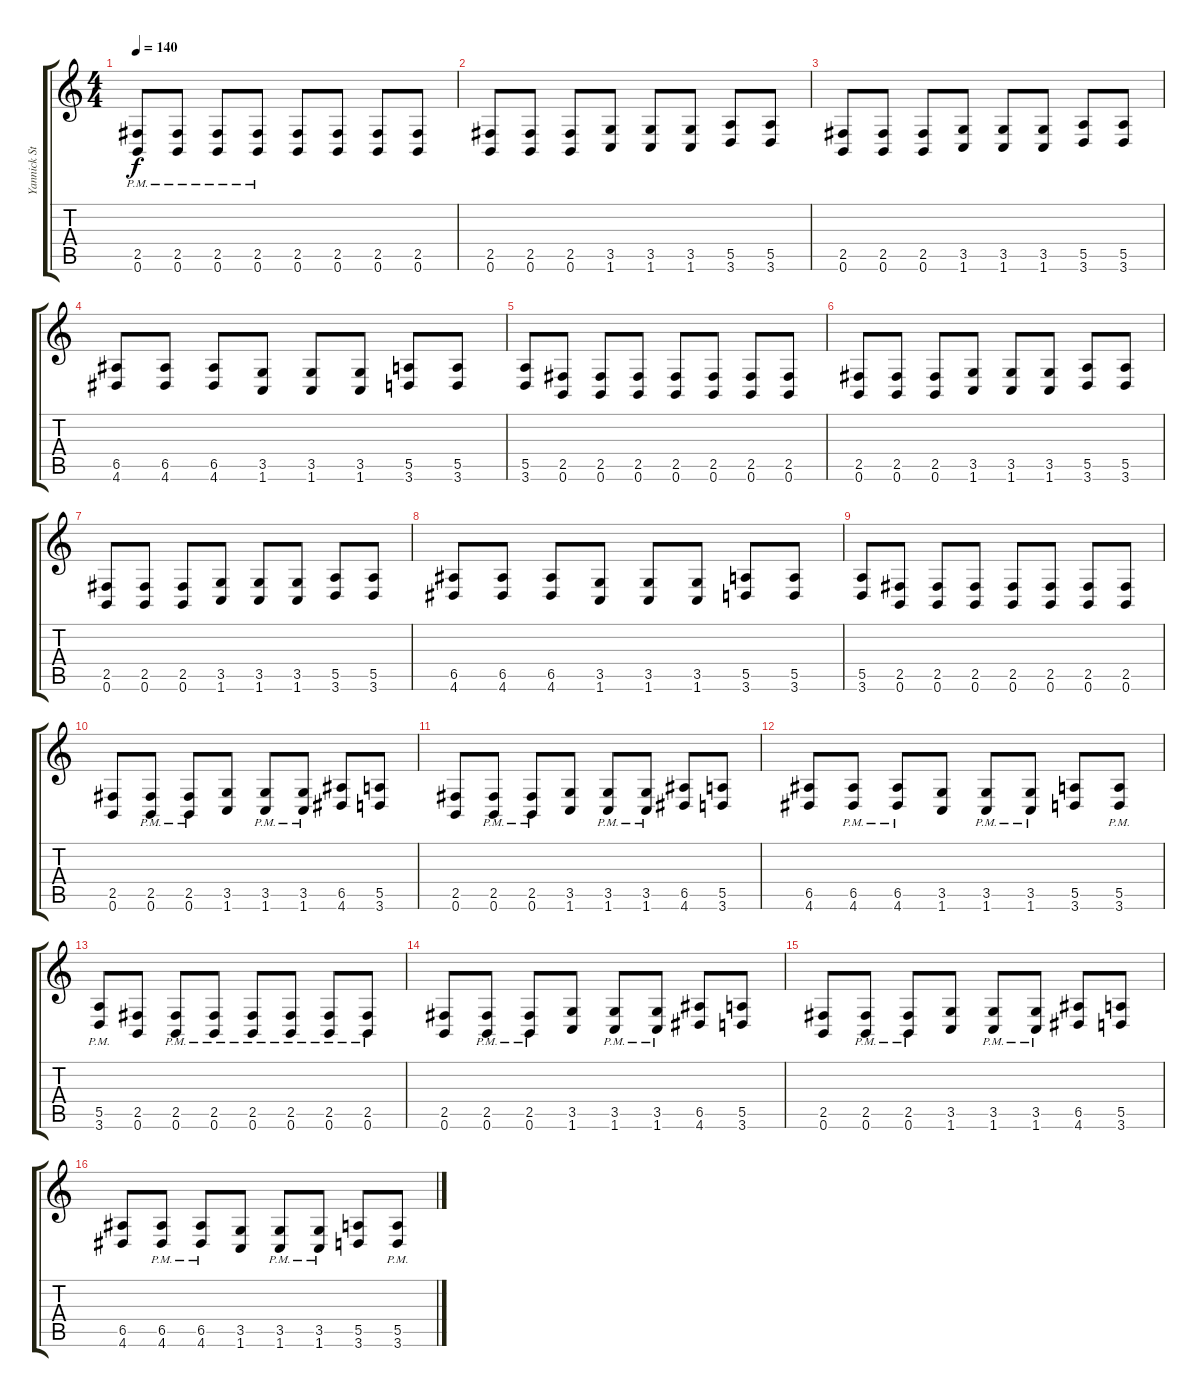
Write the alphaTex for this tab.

\track ("Yannick St-Amand" "Yannick St") {instrument distortionguitar}
\staff {score tabs}
\tuning (B3 Gb3 D3 A2 E2 B1) {hide}
\ts (4 4)
\tempo 140
\clef g2
\ks c
(2.5{pm} 0.6{pm}).8{dy f} (2.5{pm} 0.6{pm}).8 (2.5{pm} 0.6{pm}).8 (2.5{pm} 0.6{pm}).8 (2.5 0.6).8 (2.5 0.6).8 (2.5 0.6).8 (2.5 0.6).8 |
(2.5 0.6).8 (2.5 0.6).8 (2.5 0.6).8 (3.5 1.6).8 (3.5 1.6).8 (3.5 1.6).8 (5.5 3.6).8 (5.5 3.6).8 |
(2.5 0.6).8 (2.5 0.6).8 (2.5 0.6).8 (3.5 1.6).8 (3.5 1.6).8 (3.5 1.6).8 (5.5 3.6).8 (5.5 3.6).8 |
(6.5 4.6).8 (6.5 4.6).8 (6.5 4.6).8 (3.5 1.6).8 (3.5 1.6).8 (3.5 1.6).8 (5.5 3.6).8 (5.5 3.6).8 |
(5.5 3.6).8 (2.5 0.6).8 (2.5 0.6).8 (2.5 0.6).8 (2.5 0.6).8 (2.5 0.6).8 (2.5 0.6).8 (2.5 0.6).8 |
(2.5 0.6).8 (2.5 0.6).8 (2.5 0.6).8 (3.5 1.6).8 (3.5 1.6).8 (3.5 1.6).8 (5.5 3.6).8 (5.5 3.6).8 |
(2.5 0.6).8 (2.5 0.6).8 (2.5 0.6).8 (3.5 1.6).8 (3.5 1.6).8 (3.5 1.6).8 (5.5 3.6).8 (5.5 3.6).8 |
(6.5 4.6).8 (6.5 4.6).8 (6.5 4.6).8 (3.5 1.6).8 (3.5 1.6).8 (3.5 1.6).8 (5.5 3.6).8 (5.5 3.6).8 |
(5.5 3.6).8 (2.5 0.6).8 (2.5 0.6).8 (2.5 0.6).8 (2.5 0.6).8 (2.5 0.6).8 (2.5 0.6).8 (2.5 0.6).8 |
(2.5 0.6).8 (2.5{pm} 0.6{pm}).8 (2.5{pm} 0.6{pm}).8 (3.5 1.6).8 (3.5{pm} 1.6{pm}).8 (3.5{pm} 1.6{pm}).8 (6.5 4.6).8 (5.5 3.6).8 |
(2.5 0.6).8 (2.5{pm} 0.6{pm}).8 (2.5{pm} 0.6{pm}).8 (3.5 1.6).8 (3.5{pm} 1.6{pm}).8 (3.5{pm} 1.6{pm}).8 (6.5 4.6).8 (5.5 3.6).8 |
(6.5 4.6).8 (6.5{pm} 4.6{pm}).8 (6.5{pm} 4.6{pm}).8 (3.5 1.6).8 (3.5{pm} 1.6{pm}).8 (3.5{pm} 1.6{pm}).8 (5.5 3.6).8 (5.5{pm} 3.6{pm}).8 |
(5.5{pm} 3.6{pm}).8 (2.5 0.6).8 (2.5{pm} 0.6{pm}).8 (2.5{pm} 0.6{pm}).8 (2.5{pm} 0.6{pm}).8 (2.5{pm} 0.6{pm}).8 (2.5{pm} 0.6{pm}).8 (2.5{pm} 0.6{pm}).8 |
(2.5 0.6).8 (2.5{pm} 0.6{pm}).8 (2.5{pm} 0.6{pm}).8 (3.5 1.6).8 (3.5{pm} 1.6{pm}).8 (3.5{pm} 1.6{pm}).8 (6.5 4.6).8 (5.5 3.6).8 |
(2.5 0.6).8 (2.5{pm} 0.6{pm}).8 (2.5{pm} 0.6{pm}).8 (3.5 1.6).8 (3.5{pm} 1.6{pm}).8 (3.5{pm} 1.6{pm}).8 (6.5 4.6).8 (5.5 3.6).8 |
(6.5 4.6).8 (6.5{pm} 4.6{pm}).8 (6.5{pm} 4.6{pm}).8 (3.5 1.6).8 (3.5{pm} 1.6{pm}).8 (3.5{pm} 1.6{pm}).8 (5.5 3.6).8 (5.5{pm} 3.6{pm}).8
